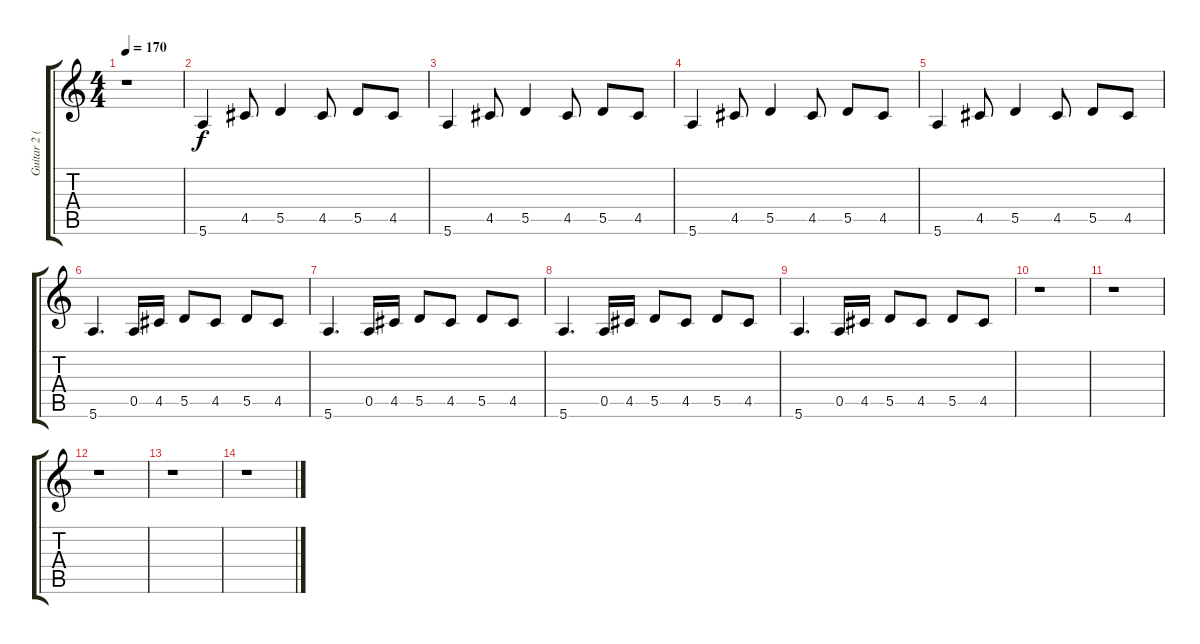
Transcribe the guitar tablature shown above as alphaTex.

\track ("Guitar 2 (Overdub)" "Guitar 2 (") {instrument acousticguitarsteel}
\staff {score tabs}
\tuning (E4 B3 G3 D3 A2 E2) {hide}
\ts (4 4)
\tempo 170
\clef g2
\ks c
r.1{dy f} |
5.6.4 4.5.8 5.5.4 4.5.8 5.5.8 4.5.8 |
5.6.4 4.5.8 5.5.4 4.5.8 5.5.8 4.5.8 |
5.6.4 4.5.8 5.5.4 4.5.8 5.5.8 4.5.8 |
5.6.4 4.5.8 5.5.4 4.5.8 5.5.8 4.5.8 |
5.6.4{d} 0.5.16 4.5.16 5.5.8 4.5.8 5.5.8 4.5.8 |
5.6.4{d} 0.5.16 4.5.16 5.5.8 4.5.8 5.5.8 4.5.8 |
5.6.4{d} 0.5.16 4.5.16 5.5.8 4.5.8 5.5.8 4.5.8 |
5.6.4{d} 0.5.16 4.5.16 5.5.8 4.5.8 5.5.8 4.5.8 |
r.1 |
r.1 |
r.1 |
r.1 |
r.1
